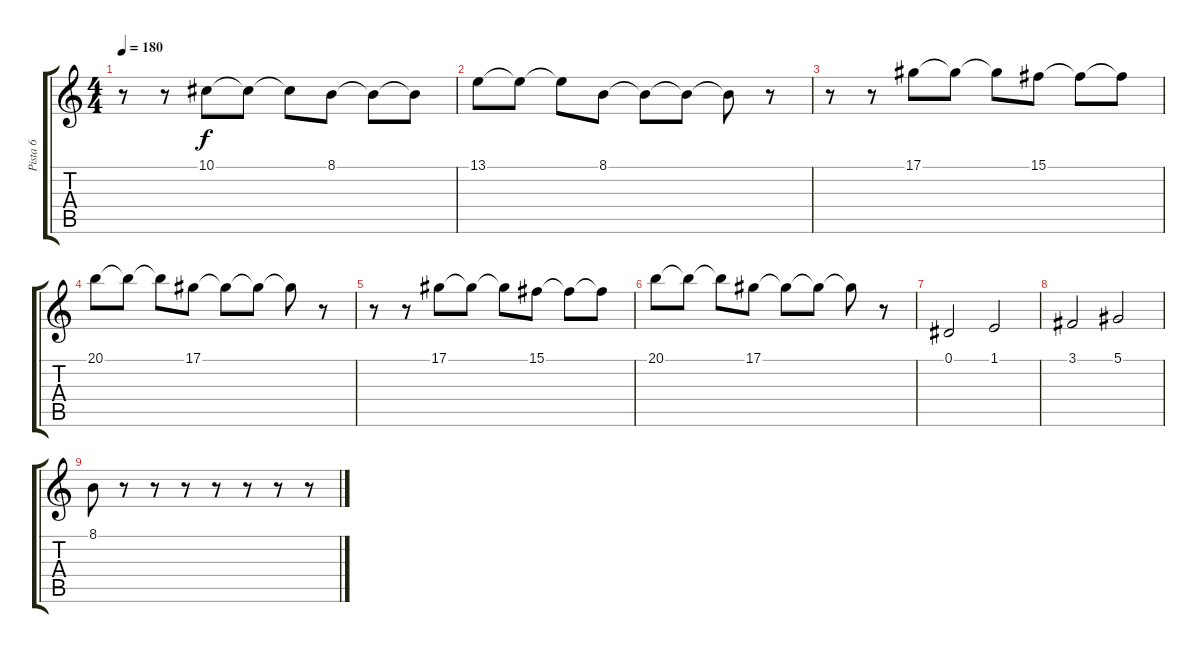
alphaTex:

\track ("Pista 6" "Pista 6") {instrument lead6voice}
\staff {score tabs}
\tuning (Eb4 Bb3 Gb3 Db3 Ab2 Eb2) {hide}
\ts (4 4)
\tempo 180
\clef g2
\ks c
r.8{dy f} r.8 10.1.8 10.1{t}.8 10.1{t}.8 8.1.8 8.1{t}.8 8.1{t}.8 |
13.1.8 13.1{t}.8 13.1{t}.8 8.1.8 8.1{t}.8 8.1{t}.8 8.1{t}.8 r.8 |
r.8 r.8 17.1.8 17.1{t}.8 17.1{t}.8 15.1.8 15.1{t}.8 15.1{t}.8 |
20.1.8 20.1{t}.8 20.1{t}.8 17.1.8 17.1{t}.8 17.1{t}.8 17.1{t}.8 r.8 |
r.8 r.8 17.1.8 17.1{t}.8 17.1{t}.8 15.1.8 15.1{t}.8 15.1{t}.8 |
20.1.8 20.1{t}.8 20.1{t}.8 17.1.8 17.1{t}.8 17.1{t}.8 17.1{t}.8 r.8 |
0.1.2 1.1.2 |
3.1.2 5.1.2 |
8.1.8 r.8 r.8 r.8 r.8 r.8 r.8 r.8
